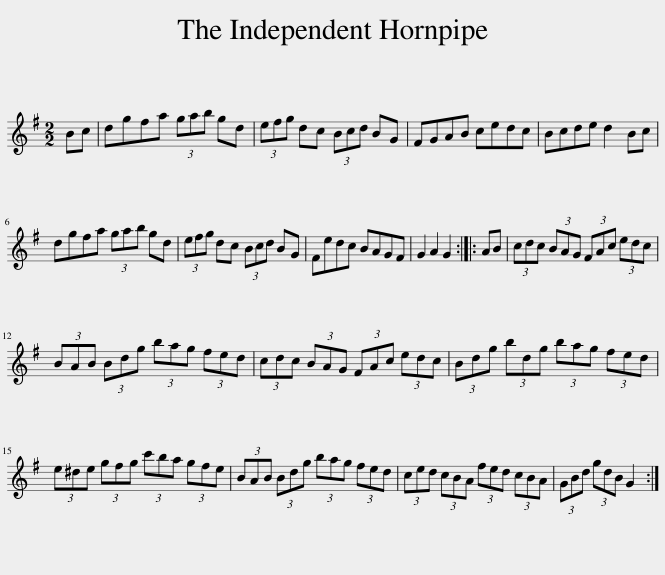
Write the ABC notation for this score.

X:1
L:1/8
M:2/2
I:linebreak $
K:G
V:1 treble
V:1
 Bc | dgfa (3gab gd | (3efg dc (3Bcd BG | FGAB cedc | Bcde d2 Bc |$ %5
 dgfa (3gab gd | (3efg dc (3Bcd BG | Fedc BAGF | G2 A2 G2 :: AB | %10
 (3cdc (3BAG (3FAc (3edc |$ (3BAB (3Bdg (3bag (3fed | (3cdc (3BAG (3FAc (3edc | (3Bdg (3bdg (3bag (3fed |$ (3e^de (3gfg (3c'ba (3gfe | %15
 (3BAB (3Bdg (3bag (3fed | (3ced (3cBA (3fed (3cBA | (3GBd (3gdB G2 :| %18
